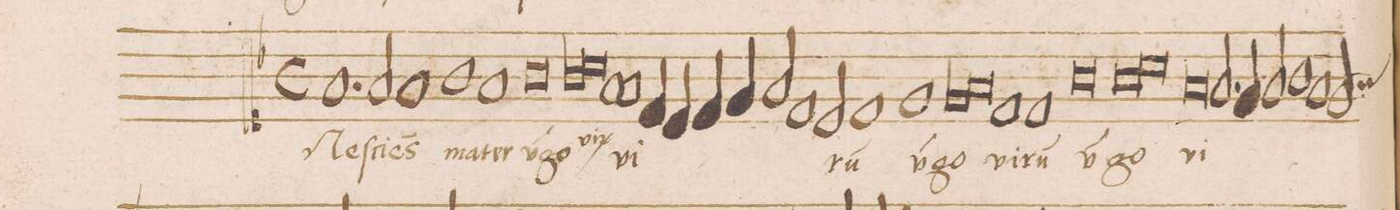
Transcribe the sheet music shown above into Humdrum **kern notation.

**kern	**text	**text
*I"DISCANTVS	*	*
*clefC1	*	*
*k[b-]	*	*
*met(C)	*	*
*M2/1	*	*
1.f	Neſ-	.
2f/	-ci-	.
=2-	=2-	=2-
1f	-e(ns)	.
1g	ma-	.
=3-	=3-	=3-
1f	-ter	.
0g	v(ir)-	.
=4-	=4-	=4-
*lig	*	*
1g	-go	.
=5-	=5-	=5-
1a	.	.
*Xlig	*	*
*lig	*	*
1f	vi-	.
=6-	=6-	=6-
1f	.	.
*Xlig	*	*
4d/	.	.
4c/	.	.
4d/	.	.
4e/	.	.
=7-	=7-	=7-
2f/	.	.
1d	.	.
2c/	.	.
=8-	=8-	=8-
1d	-r(um)	.
1e	v(ir)-	.
=9-	=9-	=9-
*lig	*	*
1e	-go	.
1f	.	.
*Xlig	*	*
=10-	=10-	=10-
1d	vi-	.
1d	-r(um)	.
=11-	=11-	=11-
0g	v(ir)-	.
=12-	=12-	=12-
*lig	*	*
0g	-go	.
=13-	=13-	=13-
0a	.	.
*Xlig	*	*
=14-	=14-	=14-
0f	vi-	.
=15-	=15-	=15-
2.f/	.	.
4e/	.	.
2f/	.	.
1g\	.	.
=16-	=16-	=16-
1f	.	.
*custos:f	*	*
2e/	.	.
=17-	=17-	=17-
*-	*-	*-
